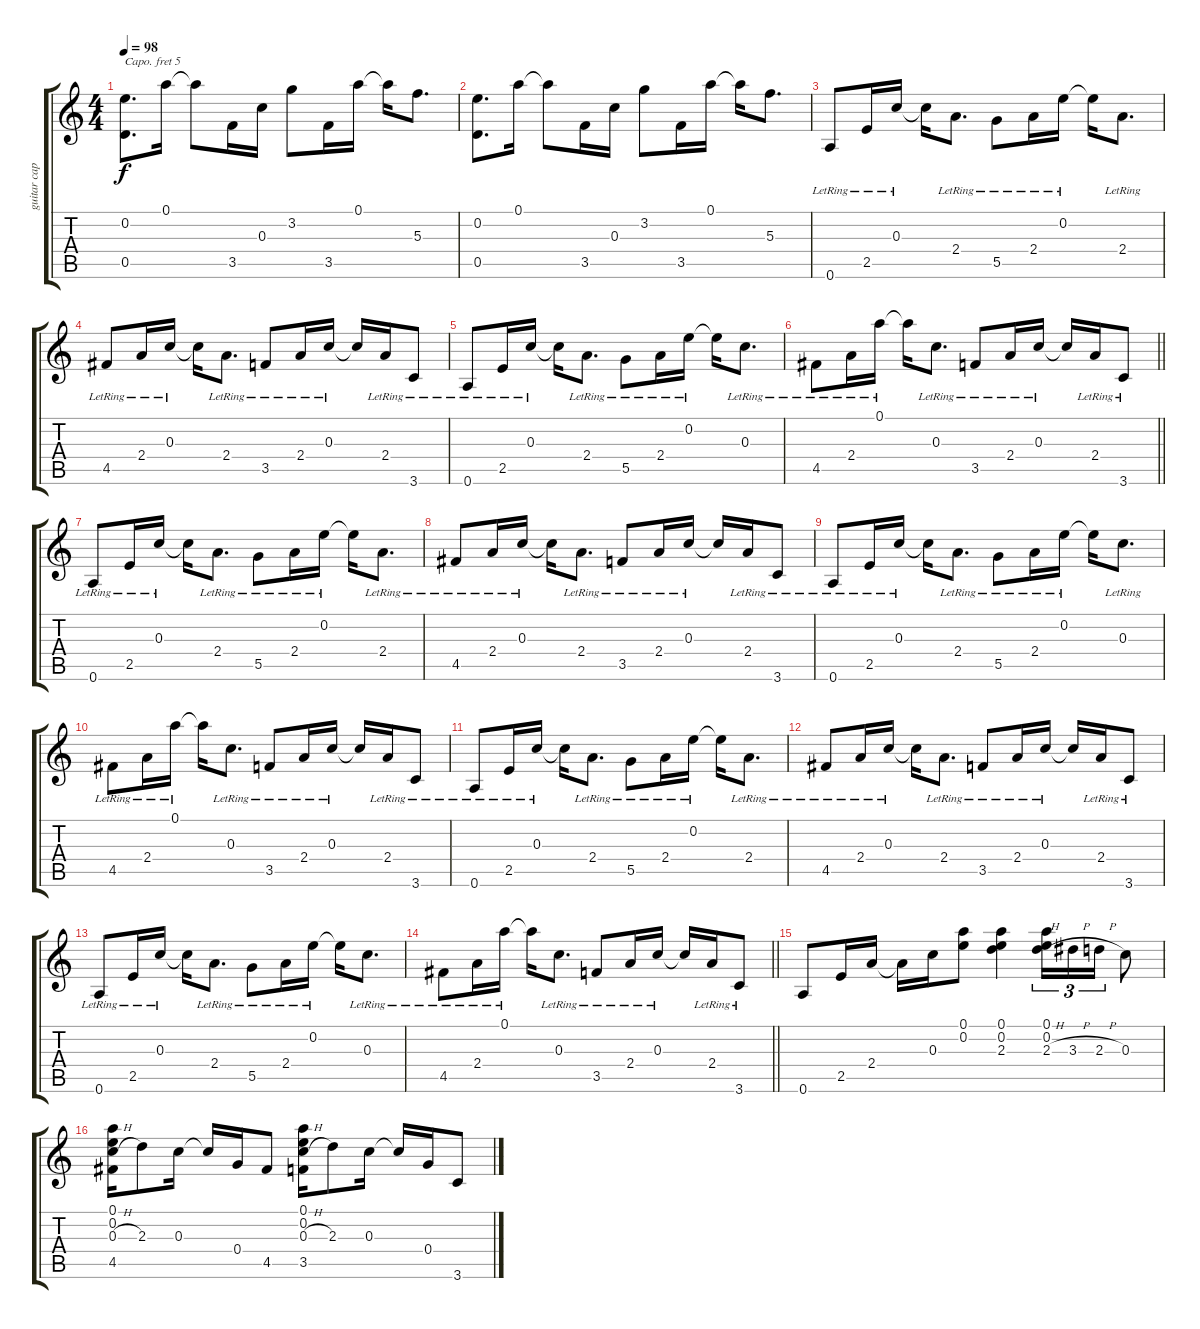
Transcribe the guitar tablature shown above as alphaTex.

\track ("guitar capo V" "guitar cap") {instrument acousticguitarsteel}
\staff {score tabs}
\capo 5
\tuning (E4 B3 G3 D3 A2 E2) {hide}
\ts (4 4)
\tempo 98
\clef g2
\ks c
(0.2 0.5).8{d dy f} 0.1.16 0.1{t}.8 3.5.16 0.3.16 3.2.8 3.5.16 0.1.16 0.1{t}.16 5.3.8{d} |
(0.2 0.5).8{d} 0.1.16 0.1{t}.8 3.5.16 0.3.16 3.2.8 3.5.16 0.1.16 0.1{t}.16 5.3.8{d} |
0.6{lr}.8 2.5{lr}.16 0.3{lr}.16 0.3{t}.16 2.4{lr}.8{d} 5.5{lr}.8 2.4{lr}.16 0.2{lr}.16 0.2{t}.16 2.4{lr}.8{d} |
4.5{lr}.8 2.4{lr}.16 0.3{lr}.16 0.3{t}.16 2.4{lr}.8{d} 3.5{lr}.8 2.4{lr}.16 0.3{lr}.16 0.3{t}.16 2.4{lr}.16 3.6{lr}.8 |
0.6{lr}.8 2.5{lr}.16 0.3{lr}.16 0.3{t}.16 2.4{lr}.8{d} 5.5{lr}.8 2.4{lr}.16 0.2{lr}.16 0.2{t}.16 0.3{lr}.8{d} |
\barLineRight lightlight
4.5{lr}.8 2.4{lr}.16 0.1{lr}.16 0.1{t}.16 0.3{lr}.8{d} 3.5{lr}.8 2.4{lr}.16 0.3{lr}.16 0.3{t}.16 2.4{lr}.16 3.6{lr}.8 |
0.6{lr}.8 2.5{lr}.16 0.3{lr}.16 0.3{t}.16 2.4{lr}.8{d} 5.5{lr}.8 2.4{lr}.16 0.2{lr}.16 0.2{t}.16 2.4{lr}.8{d} |
4.5{lr}.8 2.4{lr}.16 0.3{lr}.16 0.3{t}.16 2.4{lr}.8{d} 3.5{lr}.8 2.4{lr}.16 0.3{lr}.16 0.3{t}.16 2.4{lr}.16 3.6{lr}.8 |
0.6{lr}.8 2.5{lr}.16 0.3{lr}.16 0.3{t}.16 2.4{lr}.8{d} 5.5{lr}.8 2.4{lr}.16 0.2{lr}.16 0.2{t}.16 0.3{lr}.8{d} |
4.5{lr}.8 2.4{lr}.16 0.1{lr}.16 0.1{t}.16 0.3{lr}.8{d} 3.5{lr}.8 2.4{lr}.16 0.3{lr}.16 0.3{t}.16 2.4{lr}.16 3.6{lr}.8 |
0.6{lr}.8 2.5{lr}.16 0.3{lr}.16 0.3{t}.16 2.4{lr}.8{d} 5.5{lr}.8 2.4{lr}.16 0.2{lr}.16 0.2{t}.16 2.4{lr}.8{d} |
4.5{lr}.8 2.4{lr}.16 0.3{lr}.16 0.3{t}.16 2.4{lr}.8{d} 3.5{lr}.8 2.4{lr}.16 0.3{lr}.16 0.3{t}.16 2.4{lr}.16 3.6{lr}.8 |
0.6{lr}.8 2.5{lr}.16 0.3{lr}.16 0.3{t}.16 2.4{lr}.8{d} 5.5{lr}.8 2.4{lr}.16 0.2{lr}.16 0.2{t}.16 0.3{lr}.8{d} |
\barLineRight lightlight
4.5{lr}.8 2.4{lr}.16 0.1{lr}.16 0.1{t}.16 0.3{lr}.8{d} 3.5{lr}.8 2.4{lr}.16 0.3{lr}.16 0.3{t}.16 2.4{lr}.16 3.6{lr}.8 |
0.6.8 2.5.16 2.4.16 2.4{t}.16 0.3.16 (0.1 0.2).8 (0.1 0.2 2.3).4 (0.1 0.2 2.3{h}).16{tu (3 2)} 3.3{h}.16{tu (3 2)} 2.3{h}.16{tu (3 2)} 0.3.8 |
(0.1 0.2 0.3{h} 4.5).16 2.3.8 0.3.16 0.3{t}.16 0.4.16 4.5.8 (0.1 0.2 0.3{h} 3.5).16 2.3.8 0.3.16 0.3{t}.16 0.4.16 3.6.8
